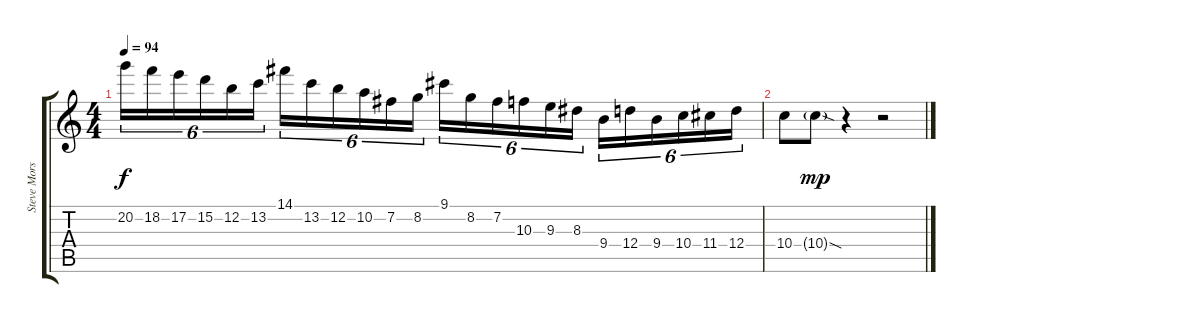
\track ("Steve Morse Lead Guitar I" "Steve Mors") {instrument overdrivenguitar}
\staff {score tabs}
\tuning (E4 B3 G3 D3 A2 E2) {hide}
\ts (4 4)
\tempo 94
\clef g2
\ks c
20.2.16{tu (6 4) dy f} 18.2.16{tu (6 4)} 17.2.16{tu (6 4)} 15.2.16{tu (6 4)} 12.2.16{tu (6 4)} 13.2.16{tu (6 4)} 14.1.16{tu (6 4)} 13.2.16{tu (6 4)} 12.2.16{tu (6 4)} 10.2.16{tu (6 4)} 7.2.16{tu (6 4)} 8.2.16{tu (6 4)} 9.1.16{tu (6 4)} 8.2.16{tu (6 4)} 7.2.16{tu (6 4)} 10.3.16{tu (6 4)} 9.3.16{tu (6 4)} 8.3.16{tu (6 4)} 9.4.16{tu (6 4)} 12.4.16{tu (6 4)} 9.4.16{tu (6 4)} 10.4.16{tu (6 4)} 11.4.16{tu (6 4)} 12.4.16{tu (6 4)} |
10.4.8 10.4{sod g}.8{dy mp} r.4 r.2
